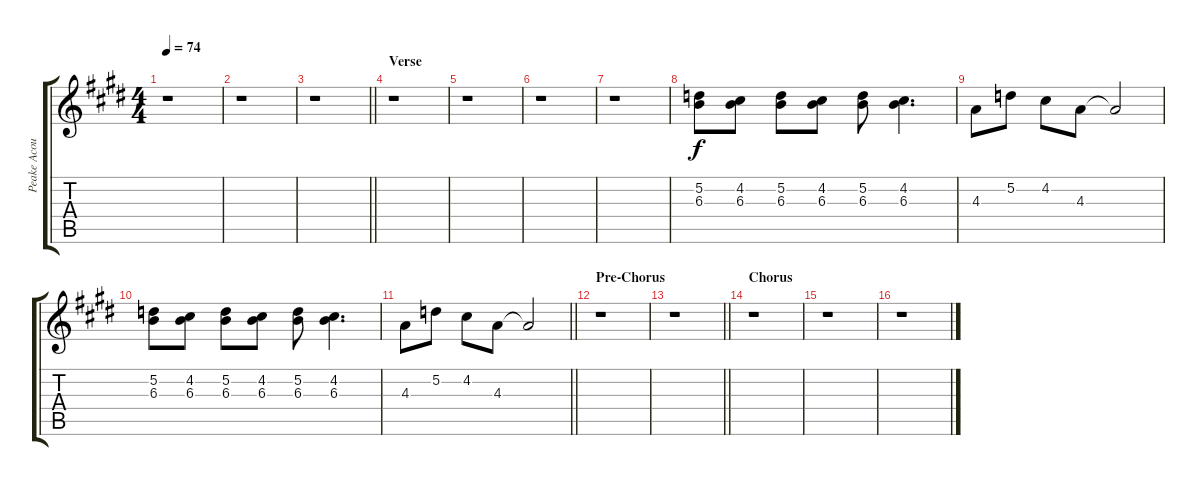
\track ("Peake Acoustic" "Peake Acou") {instrument acousticguitarsteel}
\staff {score tabs}
\tuning (D4 A3 F3 C3 G2 C2) {hide}
\ts (4 4)
\tempo 74
\clef g2
\ks c#minor
r.1{dy f} |
\ks e
r.1 |
\barLineRight lightlight
\ks c#minor
r.1 |
\section ("" "Verse")
r.1 |
r.1 |
\ks e
r.1 |
\ks c#minor
r.1 |
\ks e
(5.2 6.3).8 (4.2 6.3).8 (5.2 6.3).8 (4.2 6.3).8 (5.2 6.3).8 (4.2 6.3).4{d} |
\ks c#minor
4.3.8 5.2.8 4.2.8 4.3.8 4.3{t}.2 |
\ks e
(5.2 6.3).8 (4.2 6.3).8 (5.2 6.3).8 (4.2 6.3).8 (5.2 6.3).8 (4.2 6.3).4{d} |
\barLineRight lightlight
\ks c#minor
4.3.8 5.2.8 4.2.8 4.3.8 4.3{t}.2 |
\section ("" "Pre-Chorus")
\ks e
r.1 |
\barLineRight lightlight
\ks c#minor
r.1 |
\section ("" "Chorus")
\ks e
r.1 |
\ks c#minor
r.1 |
\ks e
r.1
